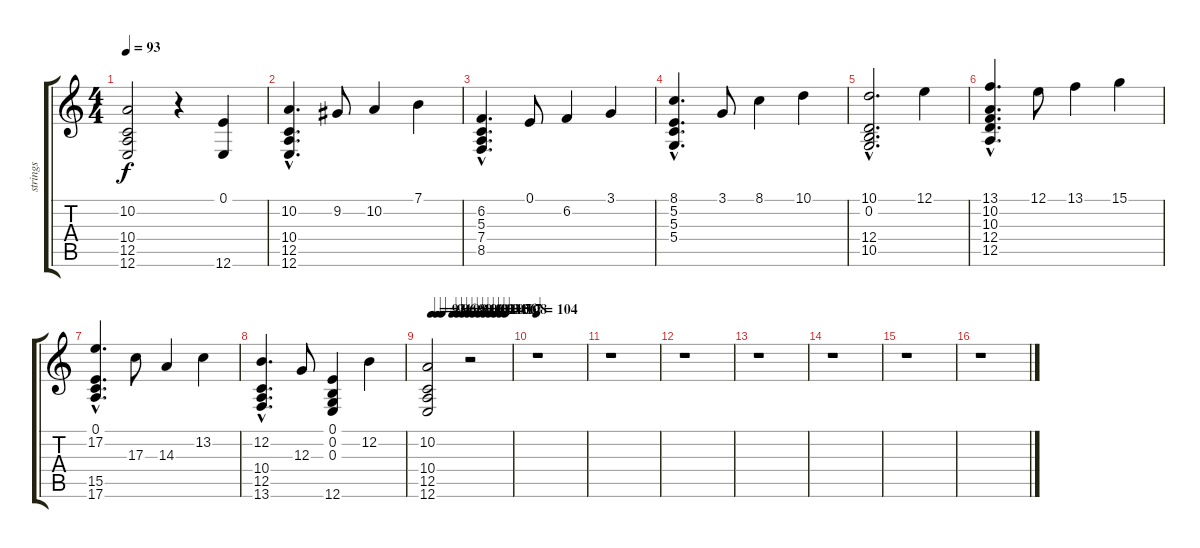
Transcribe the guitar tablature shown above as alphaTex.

\track ("strings" "strings") {instrument stringensemble1}
\staff {score tabs}
\tuning (E4 B3 G3 D3 A2 E2) {hide}
\ts (4 4)
\tempo 93
\clef g2
\ks c
(10.2 10.4 12.5 12.6).2{dy f} r.4 (0.1 12.6).4 |
(10.2{hac} 10.4 12.5 12.6).4{d} 9.2.8 10.2.4 7.1.4 |
(6.2{hac} 5.3 7.4 8.5).4{d} 0.1.8 6.2.4 3.1.4 |
(8.1{hac} 5.2 5.3 5.4).4{d} 3.1.8 8.1.4 10.1.4 |
(10.1{hac} 0.2 12.4 10.5).2{d} 12.1.4 |
(13.1{hac} 10.2 10.3 12.4 12.5).4{d} 12.1.8 13.1.4 15.1.4 |
(0.1 17.2{hac} 15.5 17.6).4{d} 17.3.8 14.3.4 13.2.4 |
(12.2{hac} 10.4 12.5 13.6).4{d} 12.3.8 (0.1 0.2 0.3 12.6).4 12.2.4 |
\tempo (93 0.0625)
\tempo (94 0.125)
\tempo (96 0.1875)
\tempo (98 0.3125)
\tempo (99 0.375)
\tempo (100 0.4375)
\tempo (101 0.5)
\tempo (102 0.5625)
\tempo (103 0.625)
\tempo (104 0.6875)
\tempo (105 0.75)
\tempo (106 0.8125)
\tempo (107 0.875)
\tempo (108 0.9375)
(10.2 10.4 12.5 12.6).2 r.2 |
\tempo 104
r.1 |
r.1 |
r.1 |
r.1 |
r.1 |
r.1 |
r.1
